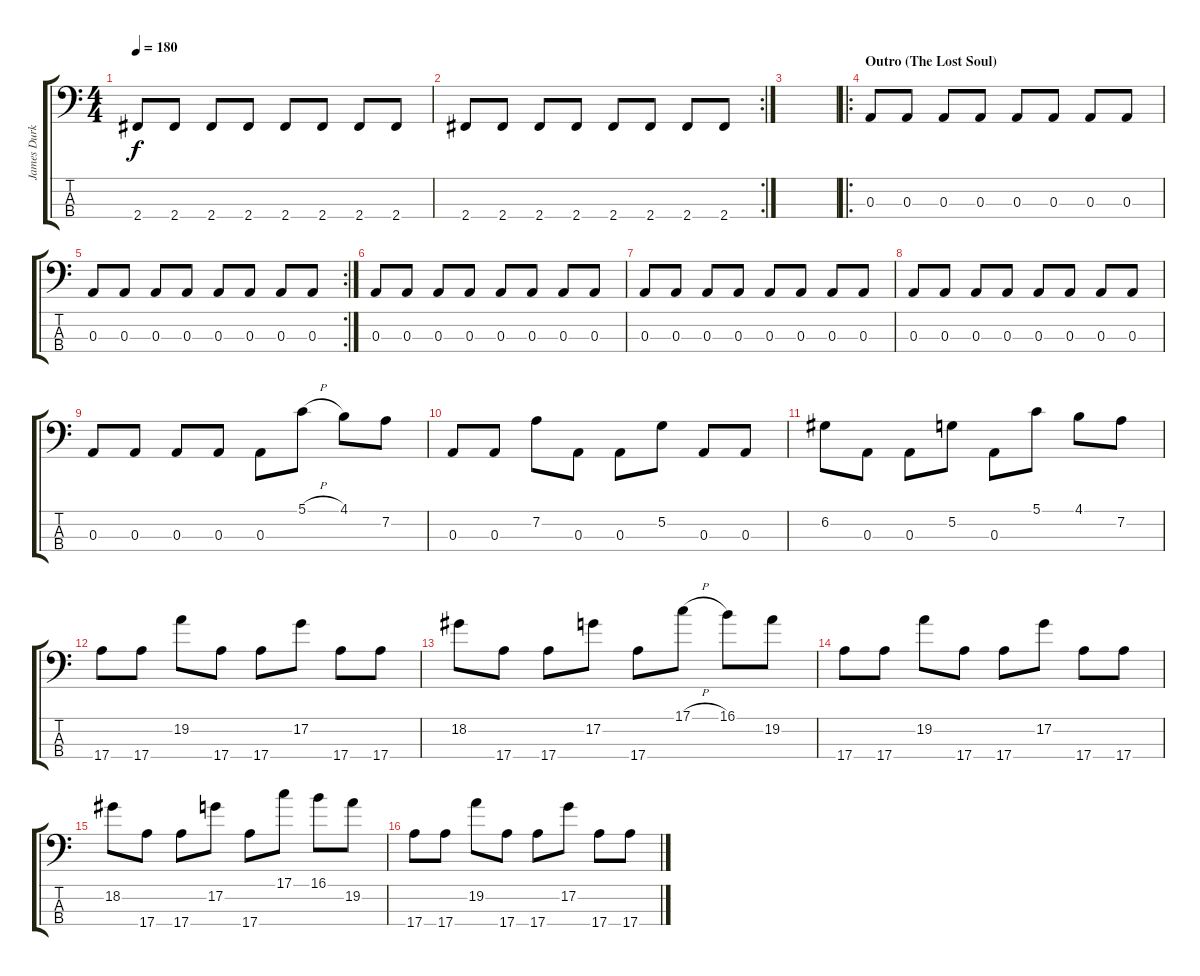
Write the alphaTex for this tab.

\track ("James Durkin (Bass)" "James Durk") {instrument electricbasspick}
\staff {score tabs}
\tuning (G2 D2 A1 E1) {hide}
\ts (4 4)
\tempo 180
\clef f4
\ks c
2.4.8{dy f} 2.4.8 2.4.8 2.4.8 2.4.8 2.4.8 2.4.8 2.4.8 |
\rc 2
2.4.8 2.4.8 2.4.8 2.4.8 2.4.8 2.4.8 2.4.8 2.4.8 |
|
\ro
\section ("" "Outro (The Lost Soul)")
0.3.8 0.3.8 0.3.8 0.3.8 0.3.8 0.3.8 0.3.8 0.3.8 |
\rc 2
0.3.8 0.3.8 0.3.8 0.3.8 0.3.8 0.3.8 0.3.8 0.3.8 |
0.3.8 0.3.8 0.3.8 0.3.8 0.3.8 0.3.8 0.3.8 0.3.8 |
0.3.8 0.3.8 0.3.8 0.3.8 0.3.8 0.3.8 0.3.8 0.3.8 |
0.3.8 0.3.8 0.3.8 0.3.8 0.3.8 0.3.8 0.3.8 0.3.8 |
0.3.8 0.3.8 0.3.8 0.3.8 0.3.8 5.1{h}.8 4.1.8 7.2.8 |
0.3.8 0.3.8 7.2.8 0.3.8 0.3.8 5.2.8 0.3.8 0.3.8 |
6.2.8 0.3.8 0.3.8 5.2.8 0.3.8 5.1.8 4.1.8 7.2.8 |
17.4.8 17.4.8 19.2.8 17.4.8 17.4.8 17.2.8 17.4.8 17.4.8 |
18.2.8 17.4.8 17.4.8 17.2.8 17.4.8 17.1{h}.8 16.1.8 19.2.8 |
17.4.8 17.4.8 19.2.8 17.4.8 17.4.8 17.2.8 17.4.8 17.4.8 |
18.2.8 17.4.8 17.4.8 17.2.8 17.4.8 17.1.8 16.1.8 19.2.8 |
17.4.8 17.4.8 19.2.8 17.4.8 17.4.8 17.2.8 17.4.8 17.4.8
